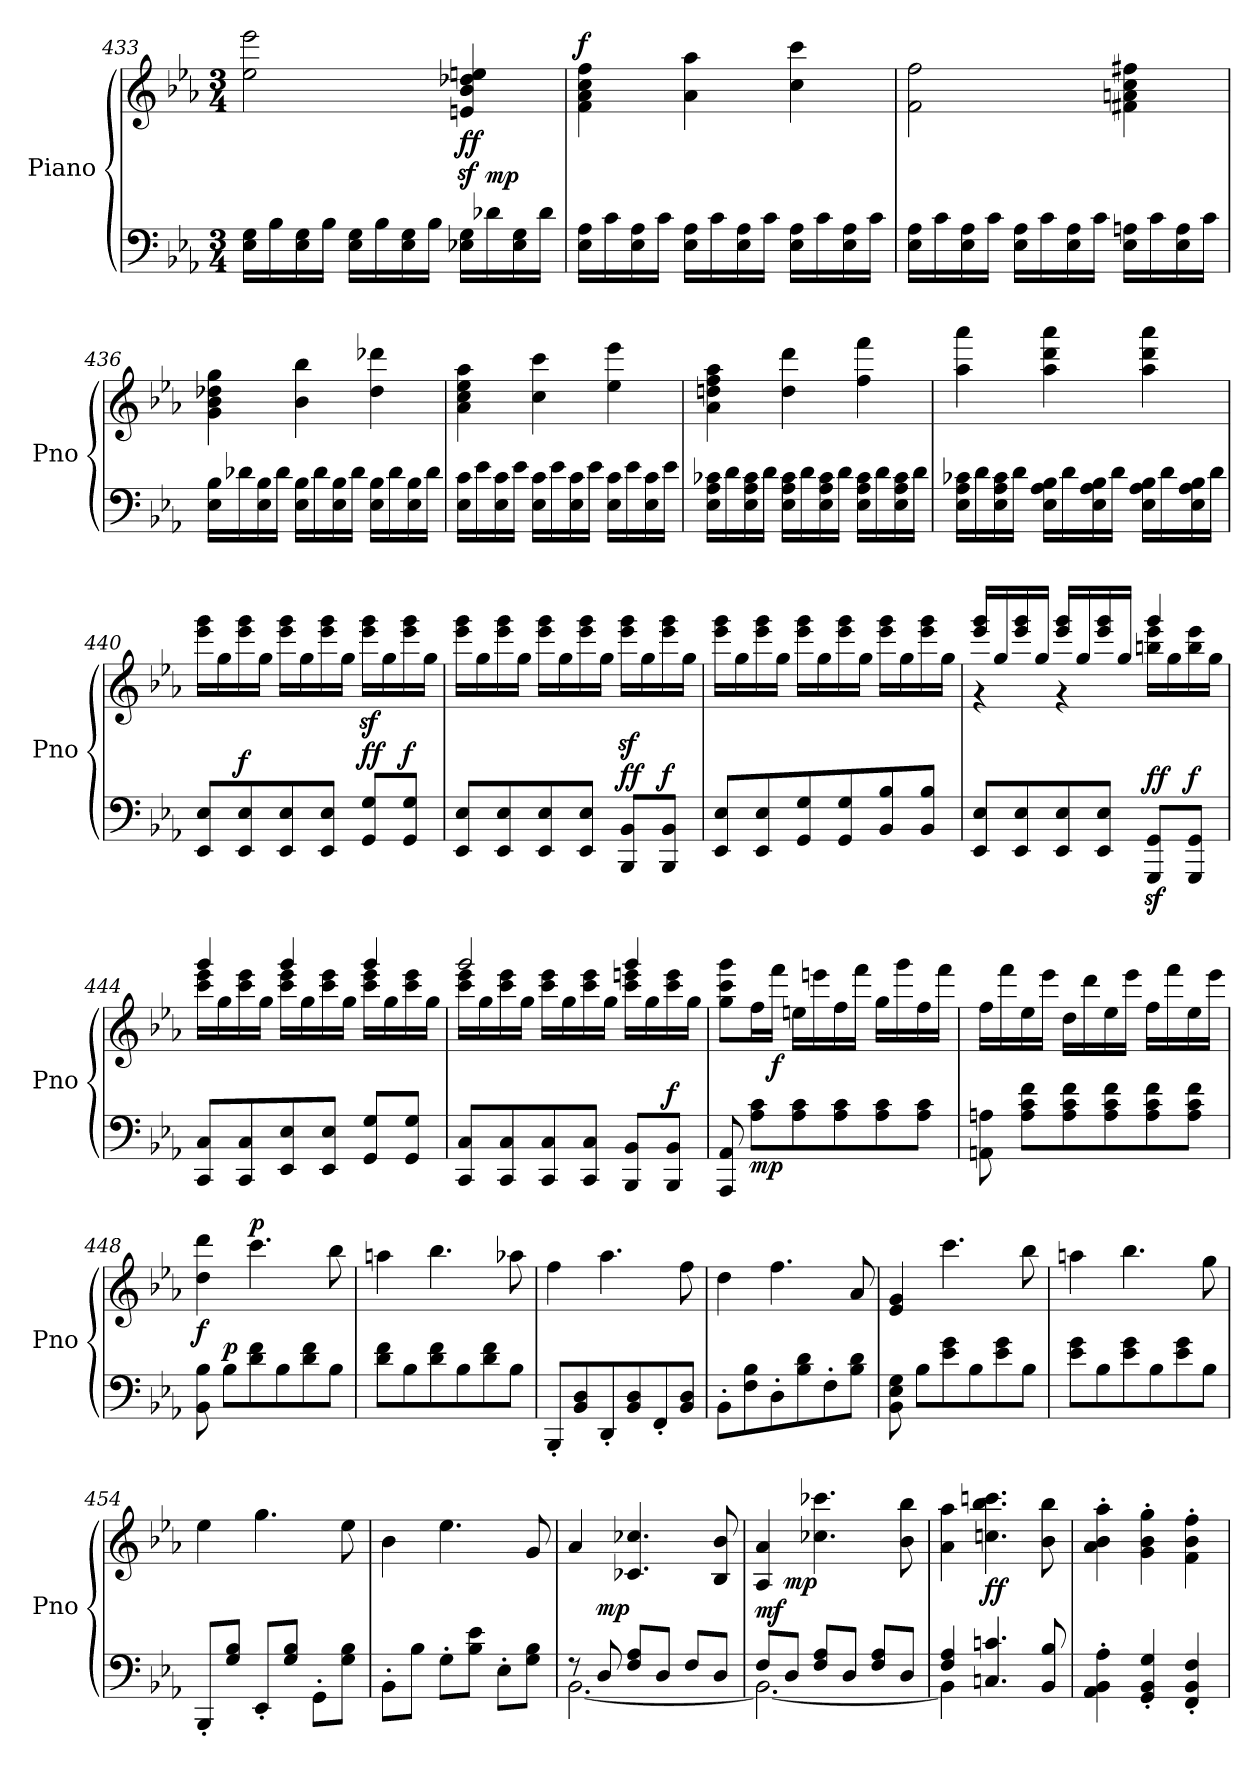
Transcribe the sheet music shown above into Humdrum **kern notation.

**kern	**kern	**dynam
*part1	*part1	*part1
*staff2	*staff1	*staff1/2
*I"Piano	*	*
*I'Pno	*	*
*clefF4	*clefG2	*
*k[b-e-a-]	*k[b-e-a-]	*
*M3/4	*M3/4	*
=433	=433	=433
16E-\ 16G\LL	2ee-\ 2eee-\	.
16B-\	.	.
16E-\ 16G\	.	.
16B-\JJ	.	.
16E-\ 16G\LL	.	.
16B-\	.	.
16E-\ 16G\	.	.
16B-\JJ	.	.
!	!	!LO:DY:b
16E-X\ 16G\LL	4en/z< 4b-/z< 4dd-X/z< 4een/z<	ff
!	!	!LO:DY:a=2
16d-X\	.	mp
16E-\ 16G\	.	.
16d-\JJ	.	.
!!LO:PB:g=z
=434	=434	=434
!	!	!LO:DY:a
16E-\ 16A-\LL	4f\ 4a-\ 4cc\ 4ff\	f
16c\	.	.
16E-\ 16A-\	.	.
16c\JJ	.	.
16E-\ 16A-\LL	4a-\ 4aa-\	.
16c\	.	.
16E-\ 16A-\	.	.
16c\JJ	.	.
16E-\ 16A-\LL	4cc\ 4ccc\	.
16c\	.	.
16E-\ 16A-\	.	.
16c\JJ	.	.
=435	=435	=435
16E-\ 16A-\LL	2f\ 2ff\	.
16c\	.	.
16E-\ 16A-\	.	.
16c\JJ	.	.
16E-\ 16A-\LL	.	.
16c\	.	.
16E-\ 16A-\	.	.
16c\JJ	.	.
16E-\ 16An\LL	4f#X\ 4an\ 4cc\ 4ff#X\	.
16c\	.	.
16E-\ 16A\	.	.
16c\JJ	.	.
=436	=436	=436
16E-\ 16B-\LL	4g\ 4b-\ 4dd-X\ 4gg\	.
16d-X\	.	.
16E-\ 16B-\	.	.
16d-\JJ	.	.
16E-\ 16B-\LL	4b-\ 4bb-\	.
16d-\	.	.
16E-\ 16B-\	.	.
16d-\JJ	.	.
16E-\ 16B-\LL	4dd-\ 4ddd-X\	.
16d-\	.	.
16E-\ 16B-\	.	.
16d-\JJ	.	.
!!LO:LB:g=z
=437	=437	=437
16E-\ 16c\LL	4a-\ 4cc\ 4ee-\ 4aa-\	.
16e-\	.	.
16E-\ 16c\	.	.
16e-\JJ	.	.
16E-\ 16c\LL	4cc\ 4ccc\	.
16e-\	.	.
16E-\ 16c\	.	.
16e-\JJ	.	.
16E-\ 16c\LL	4ee-\ 4eee-\	.
16e-\	.	.
16E-\ 16c\	.	.
16e-\JJ	.	.
=438	=438	=438
16E-\ 16A-\ 16c-X\LL	4a-\ 4ddn\ 4ff\ 4aa-\	.
16d\	.	.
16E-\ 16A-\ 16c-\	.	.
16d\JJ	.	.
16E-\ 16A-\ 16c-\LL	4dd\ 4ddd\	.
16d\	.	.
16E-\ 16A-\ 16c-\	.	.
16d\JJ	.	.
16E-\ 16A-\ 16c-\LL	4ff\ 4fff\	.
16d\	.	.
16E-\ 16A-\ 16c-\	.	.
16d\JJ	.	.
=439	=439	=439
16E-\ 16A-\ 16c-X\LL	4aa-\ 4aaa-\	.
16d\	.	.
16E-\ 16A-\ 16c-\	.	.
16d\JJ	.	.
16E-\ 16A-\ 16B-\LL	4aa-\ 4ddd\ 4aaa-\	.
16d\	.	.
16E-\ 16A-\ 16B-\	.	.
16d\JJ	.	.
16E-\ 16A-\ 16B-\LL	4aa-\ 4ddd\ 4aaa-\	.
16d\	.	.
16E-\ 16A-\ 16B-\	.	.
16d\JJ	.	.
!!LO:LB:g=z
=440	=440	=440
!	!	!LO:DY:a=2
!	!	!LO:DY:n=1:a
8EE-/ 8E-/L	16eee-\ 16ggg\LL	ff mp
.	16gg\	.
!	!	!LO:DY:n=2:a=2
8EE-/ 8E-/	16eee-\ 16ggg\	f
.	16gg\JJ	.
8EE-/ 8E-/	16eee-\ 16ggg\LL	.
.	16gg\	.
8EE-/ 8E-/J	16eee-\ 16ggg\	.
.	16gg\JJ	.
!	!	!LO:DY:n=3:a=2
8GG/ 8G/L	16eee-\z< 16ggg\z<LL	ff
.	16gg\	.
!	!	!LO:DY:n=4:a=2
8GG/ 8G/J	16eee-\ 16ggg\	f
.	16gg\JJ	.
=441	=441	=441
8EE-/ 8E-/L	16eee-\ 16ggg\LL	.
.	16gg\	.
8EE-/ 8E-/	16eee-\ 16ggg\	.
.	16gg\JJ	.
8EE-/ 8E-/	16eee-\ 16ggg\LL	.
.	16gg\	.
8EE-/ 8E-/J	16eee-\ 16ggg\	.
.	16gg\JJ	.
!	!	!LO:DY:a=2
8BBB-/ 8BB-/L	16eee-\z< 16ggg\z<LL	ff
.	16gg\	.
!	!	!LO:DY:a=2
8BBB-/ 8BB-/J	16eee-\ 16ggg\	f
.	16gg\JJ	.
=442	=442	=442
8EE-/ 8E-/L	16eee-\ 16ggg\LL	.
.	16gg\	.
8EE-/ 8E-/	16eee-\ 16ggg\	.
.	16gg\JJ	.
8GG/ 8G/	16eee-\ 16ggg\LL	.
.	16gg\	.
8GG/ 8G/	16eee-\ 16ggg\	.
.	16gg\JJ	.
8BB-/ 8B-/	16eee-\ 16ggg\LL	.
.	16gg\	.
8BB-/ 8B-/J	16eee-\ 16ggg\	.
.	16gg\JJ	.
!!LO:LB:g=z
=443	=443	=443
*	*^	*
8EE-/ 8E-/L	16eee-/ 16ggg/LL	4r	.
.	16gg/	.	.
8EE-/ 8E-/	16eee-/ 16ggg/	.	.
.	16gg/JJ	.	.
8EE-/ 8E-/	16eee-/ 16ggg/LL	4r	.
.	16gg/	.	.
8EE-/ 8E-/J	16eee-/ 16ggg/	.	.
.	16gg/JJ	.	.
!	!	!	!LO:DY:a=2
8GGG/z> 8GG/z>L	4ggg/	16bbn\ 16eee-\LL	ff
.	.	16gg\	.
!	!	!	!LO:DY:a=2
8GGG/ 8GG/J	.	16bb\ 16eee-\	f
.	.	16gg\JJ	.
=444	=444	=444	=444
8CC/ 8C/L	4ggg/	16ccc\ 16eee-\LL	.
.	.	16gg\	.
8CC/ 8C/	.	16ccc\ 16eee-\	.
.	.	16gg\JJ	.
8EE-/ 8E-/	4ggg/	16ccc\ 16eee-\LL	.
.	.	16gg\	.
8EE-/ 8E-/J	.	16ccc\ 16eee-\	.
.	.	16gg\JJ	.
8GG/ 8G/L	4ggg/	16ccc\ 16eee-\LL	.
.	.	16gg\	.
8GG/ 8G/J	.	16ccc\ 16eee-\	.
.	.	16gg\JJ	.
=445	=445	=445	=445
8CC/ 8C/L	2ggg/	16ccc\ 16eee-\LL	.
.	.	16gg\	.
8CC/ 8C/	.	16ccc\ 16eee-\	.
.	.	16gg\JJ	.
8CC/ 8C/	.	16ccc\ 16eee-\LL	.
.	.	16gg\	.
8CC/ 8C/J	.	16ccc\ 16eee-\	.
.	.	16gg\JJ	.
!	!	!	!LO:DY:a=2
!	!	!	!LO:DY:n=1:b
8BBB-/ 8BB-/L	4ggg/	16ccc\ 16eeen\LL	ff sf
.	.	16gg\	.
!	!	!	!LO:DY:n=2:a=2
8BBB-/ 8BB-/J	.	16ccc\ 16eee\	f
.	.	16gg\JJ	.
*	*v	*v	*
=446	=446	=446
8AAA-/ 8AA-/	8gg\ 8ccc\ 8ggg\L	.
!	!	!LO:DY:b=2
8A-\ 8c\L	16ff\L	mp
!	!	!LO:DY:b
.	16fff\JJ	f
8A-\ 8c\	16een\LL	.
.	16eeen\	.
8A-\ 8c\	16ff\	.
.	16fff\JJ	.
8A-\ 8c\	16gg\LL	.
.	16ggg\	.
8A-\ 8c\J	16ff\	.
.	16fff\JJ	.
!!LO:LB:g=z
=447	=447	=447
8AAn\ 8An\	16ff\LL	.
.	16fff\	.
8A\ 8c\ 8f\L	16ee-\	.
.	16eee-\JJ	.
8A\ 8c\ 8f\	16dd\LL	.
.	16ddd\	.
8A\ 8c\ 8f\	16ee-\	.
.	16eee-\JJ	.
8A\ 8c\ 8f\	16ff\LL	.
.	16fff\	.
8A\ 8c\ 8f\J	16ee-\	.
.	16eee-\JJ	.
=448	=448	=448
!	!	!LO:DY:b
8BB-\ 8B-\	4dd\ 4ddd\	f
!	!	!LO:DY:a=2
8B-\L	.	p
!	!	!LO:DY:a
8d\ 8f\	4.ccc\	p
8B-\	.	.
8d\ 8f\	.	.
8B-\J	8bb-\	.
=449	=449	=449
8d\ 8f\L	4aan\	.
8B-\	.	.
8d\ 8f\	4.bb-\	.
8B-\	.	.
8d\ 8f\	.	.
8B-\J	8aa-X\	.
=450	=450	=450
8BBB-'/L	4ff\	.
8BB-/ 8D/	.	.
8DD'/	4.aa-\	.
8BB-/ 8D/	.	.
8FF'/	.	.
8BB-/ 8D/J	8ff\	.
!!LO:LB:g=z
=451	=451	=451
8BB-'\L	4dd\	.
8F\ 8B-\	.	.
8D'\	4.ff\	.
8B-\ 8d\	.	.
8F'\	.	.
8B-\ 8d\J	8a-/	.
=452	=452	=452
8BB-\ 8E-\ 8G\	4e-/ 4g/	.
8B-\L	.	.
8e-\ 8g\	4.ccc\	.
8B-\	.	.
8e-\ 8g\	.	.
8B-\J	8bb-\	.
=453	=453	=453
8e-\ 8g\L	4aan\	.
8B-\	.	.
8e-\ 8g\	4.bb-\	.
8B-\	.	.
8e-\ 8g\	.	.
8B-\J	8gg\	.
=454	=454	=454
8BBB-'/L	4ee-\	.
8G/ 8B-/J	.	.
8EE-'/L	4.gg\	.
8G/ 8B-/J	.	.
8GG'\L	.	.
8G\ 8B-\J	8ee-\	.
=455	=455	=455
8BB-'\L	4b-\	.
8B-\J	.	.
8G'\L	4.ee-\	.
8B-\ 8e-\J	.	.
8E-'\L	.	.
8G\ 8B-\J	8g/	.
=456	=456	=456
*^	*	*
!	!	!	!LO:DY:a=2
!	!	!	!LO:DY:n=1:a=2
8r	[2.BB-\	4a-/	mf sf
!	!	!	!LO:DY:n=2:a=2
8D/	.	.	mp
8F/ 8A-/L	.	4.c-X/ 4.cc-X/	.
8D/J	.	.	.
8F/L	.	.	.
8D/J	.	8B-/ 8b-/	.
=457	=457	=457	=457
!	!	!	!LO:DY:a=2
8F/L	2.BB-\_	4A-/ 4a-/	mf
!	!	!	!LO:DY:a=2
8D/J	.	.	mp
8F/ 8A-/L	.	4.cc-X\ 4.ccc-X\	.
8D/J	.	.	.
8F/ 8A-/L	.	.	.
8D/J	.	8b-\ 8bb-\	.
!!LO:PB:g=z
=458	=458	=458	=458
4F/ 4A-/	4BB-\]	4a-\ 4aa-\	.
!	!	!	!LO:DY:b
4.Cn/ 4.cn/	2ryy	4.ccn\ 4.bb-\ 4.cccn\	ff
8BB-/ 8B-/	.	8b-\ 8bb-\	.
*v	*v	*	*
=459	=459	=459
4AA-\' 4BB-\' 4A-\'	4a-\' 4b-\' 4aa-\'	.
4GG/' 4BB-/' 4G/'	4g\' 4b-\' 4gg\'	.
4FF/' 4BB-/' 4F/'	4f\' 4b-\' 4ff\'	.
=	=	=
*-	*-	*-
